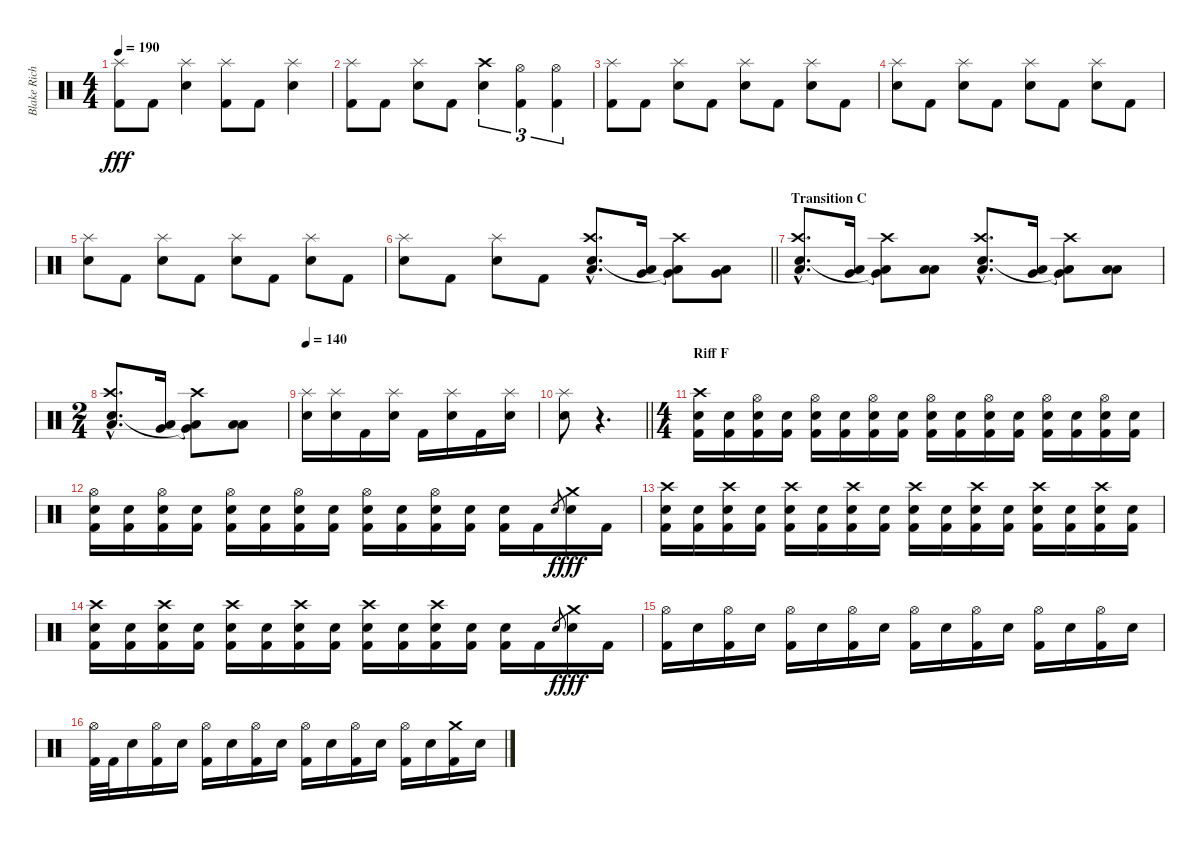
\track ("Blake Richardson" "Blake Rich") {instrument percussion}
\staff {score}
\articulation defaults
\ts (4 4)
\tempo 190
\clef neutral
\ks c
("Splash (hit)" "Kick (hit) 2").8{dy fff} "Kick (hit) 2".8 ("Splash (hit)" "Snare (hit) 2").4 ("Splash (hit)" "Kick (hit) 2").8 "Kick (hit) 2".8 ("Splash (hit)" "Snare (hit) 2").4 |
("Splash (hit)" "Kick (hit) 2").8 "Kick (hit) 2".8 ("Splash (hit)" "Snare (hit) 2").8 "Kick (hit) 2".8 ("Crash high (hit)" "Snare (hit) 2").4{tu (3 2)} ("Hi-Hat (open)" "Kick (hit) 2").4{tu (3 2)} ("Hi-Hat (open)" "Kick (hit) 2").4{tu (3 2)} |
("Splash (hit)" "Kick (hit) 2").8 "Kick (hit) 2".8 ("Splash (hit)" "Snare (hit) 2").8 "Kick (hit) 2".8 ("Splash (hit)" "Snare (hit) 2").8 "Kick (hit) 2".8 ("Splash (hit)" "Snare (hit) 2").8 "Kick (hit) 2".8 |
("Splash (hit)" "Snare (hit) 2").8 "Kick (hit) 2".8 ("Splash (hit)" "Snare (hit) 2").8 "Kick (hit) 2".8 ("Splash (hit)" "Snare (hit) 2").8 "Kick (hit) 2".8 ("Splash (hit)" "Snare (hit) 2").8 "Kick (hit) 2".8 |
("Splash (hit)" "Snare (hit) 2").8 "Kick (hit) 2".8 ("Splash (hit)" "Snare (hit) 2").8 "Kick (hit) 2".8 ("Splash (hit)" "Snare (hit) 2").8 "Kick (hit) 2".8 ("Splash (hit)" "Snare (hit) 2").8 "Kick (hit) 2".8 |
\barLineRight lightlight
("Splash (hit)" "Snare (hit) 2").8 "Kick (hit) 2".8 ("Splash (hit)" "Snare (hit) 2").8 "Kick (hit) 2".8 ("Crash high (hit)"{hac} "Low Tom (hit)"{hac} "Snare (hit) 2"{hac}).8{d} ("Low Tom (hit)" "Very Low Tom (hit)").16 ("Crash high (hit)" "Low Tom (hit)"{t} "Very Low Tom (hit)"{t}).8 ("Very Low Tom (hit)" "Low Tom (hit)").8 |
\section ("" "Transition C")
("Crash high (hit)"{hac} "Low Tom (hit)"{hac} "Snare (hit) 2"{hac}).8{d} ("Low Tom (hit)" "Very Low Tom (hit)").16 ("Crash high (hit)" "Low Tom (hit)"{t} "Very Low Tom (hit)"{t}).8 ("Low Floor Tom (hit)" "Low Tom (hit)").8 ("Crash high (hit)"{hac} "Low Tom (hit)"{hac} "Snare (hit) 2"{hac}).8{d} ("Low Tom (hit)" "Very Low Tom (hit)").16 ("Crash high (hit)" "Low Tom (hit)"{t} "Very Low Tom (hit)"{t}).8 ("Low Floor Tom (hit)" "Low Tom (hit)").8 |
\ts (2 4)
("Crash high (hit)"{hac} "Low Tom (hit)"{hac} "Snare (hit) 2"{hac}).8{d} ("Low Tom (hit)" "Very Low Tom (hit)").16 ("Crash high (hit)" "Low Tom (hit)"{t} "Very Low Tom (hit)"{t}).8 ("Low Floor Tom (hit)" "Low Tom (hit)").8 |
\tempo 140
("Splash (hit)" "Snare (hit) 2").16 ("Splash (hit)" "Snare (hit) 2").16 "Kick (hit) 2".16 ("Splash (hit)" "Snare (hit) 2").16 "Kick (hit) 2".16 ("Splash (hit)" "Snare (hit) 2").16 "Kick (hit) 2".16 ("Splash (hit)" "Snare (hit) 2").16 |
\barLineRight lightlight
("Splash (hit)" "Snare (hit) 2").8 r.4{d} |
\ts (4 4)
\section ("" "Riff F")
("Crash high (hit)" "Snare (hit) 2" "Kick (hit) 2").16 ("Snare (hit) 2" "Kick (hit) 2").16 ("Hi-Hat (open)" "Snare (hit) 2" "Kick (hit) 2").16 ("Snare (hit) 2" "Kick (hit) 2").16 ("Hi-Hat (open)" "Snare (hit) 2" "Kick (hit) 2").16 ("Snare (hit) 2" "Kick (hit) 2").16 ("Hi-Hat (open)" "Snare (hit) 2" "Kick (hit) 2").16 ("Snare (hit) 2" "Kick (hit) 2").16 ("Hi-Hat (open)" "Snare (hit) 2" "Kick (hit) 2").16 ("Snare (hit) 2" "Kick (hit) 2").16 ("Hi-Hat (open)" "Snare (hit) 2" "Kick (hit) 2").16 ("Snare (hit) 2" "Kick (hit) 2").16 ("Hi-Hat (open)" "Snare (hit) 2" "Kick (hit) 2").16 ("Snare (hit) 2" "Kick (hit) 2").16 ("Hi-Hat (open)" "Snare (hit) 2" "Kick (hit) 2").16 ("Snare (hit) 2" "Kick (hit) 2").16 |
("Hi-Hat (open)" "Snare (hit) 2" "Kick (hit) 2").16 ("Snare (hit) 2" "Kick (hit) 2").16 ("Hi-Hat (open)" "Snare (hit) 2" "Kick (hit) 2").16 ("Snare (hit) 2" "Kick (hit) 2").16 ("Hi-Hat (open)" "Snare (hit) 2" "Kick (hit) 2").16 ("Snare (hit) 2" "Kick (hit) 2").16 ("Hi-Hat (open)" "Snare (hit) 2" "Kick (hit) 2").16 ("Snare (hit) 2" "Kick (hit) 2").16 ("Hi-Hat (open)" "Snare (hit) 2" "Kick (hit) 2").16 ("Snare (hit) 2" "Kick (hit) 2").16 ("Hi-Hat (open)" "Snare (hit) 2" "Kick (hit) 2").16 ("Snare (hit) 2" "Kick (hit) 2").16 ("Snare (hit) 2" "Kick (hit) 2").16 "Kick (hit) 2".16 "Snare (hit) 2".8{gr dy f} ("Crash medium (hit)" "Snare (hit) 2").16{dy fff} "Kick (hit) 2".16 |
("Crash high (hit)" "Snare (hit) 2" "Kick (hit) 2").16 ("Snare (hit) 2" "Kick (hit) 2").16 ("Crash high (hit)" "Snare (hit) 2" "Kick (hit) 2").16 ("Snare (hit) 2" "Kick (hit) 2").16 ("Crash high (hit)" "Snare (hit) 2" "Kick (hit) 2").16 ("Snare (hit) 2" "Kick (hit) 2").16 ("Crash high (hit)" "Snare (hit) 2" "Kick (hit) 2").16 ("Snare (hit) 2" "Kick (hit) 2").16 ("Crash high (hit)" "Snare (hit) 2" "Kick (hit) 2").16 ("Snare (hit) 2" "Kick (hit) 2").16 ("Crash high (hit)" "Snare (hit) 2" "Kick (hit) 2").16 ("Snare (hit) 2" "Kick (hit) 2").16 ("Crash high (hit)" "Snare (hit) 2" "Kick (hit) 2").16 ("Snare (hit) 2" "Kick (hit) 2").16 ("Crash high (hit)" "Snare (hit) 2" "Kick (hit) 2").16 ("Snare (hit) 2" "Kick (hit) 2").16 |
("Crash high (hit)" "Snare (hit) 2" "Kick (hit) 2").16 ("Snare (hit) 2" "Kick (hit) 2").16 ("Crash high (hit)" "Snare (hit) 2" "Kick (hit) 2").16 ("Snare (hit) 2" "Kick (hit) 2").16 ("Crash high (hit)" "Snare (hit) 2" "Kick (hit) 2").16 ("Snare (hit) 2" "Kick (hit) 2").16 ("Crash high (hit)" "Snare (hit) 2" "Kick (hit) 2").16 ("Snare (hit) 2" "Kick (hit) 2").16 ("Crash high (hit)" "Snare (hit) 2" "Kick (hit) 2").16 ("Snare (hit) 2" "Kick (hit) 2").16 ("Crash high (hit)" "Snare (hit) 2" "Kick (hit) 2").16 ("Snare (hit) 2" "Kick (hit) 2").16 ("Snare (hit) 2" "Kick (hit) 2").16 "Kick (hit) 2".16 "Snare (hit) 2".8{gr dy f} ("Crash medium (hit)" "Snare (hit) 2").16{dy fff} "Kick (hit) 2".16 |
("Hi-Hat (open)" "Kick (hit) 2").16 "Snare (hit) 2".16 ("Hi-Hat (open)" "Kick (hit) 2").16 "Snare (hit) 2".16 ("Hi-Hat (open)" "Kick (hit) 2").16 "Snare (hit) 2".16 ("Hi-Hat (open)" "Kick (hit) 2").16 "Snare (hit) 2".16 ("Hi-Hat (open)" "Kick (hit) 2").16 "Snare (hit) 2".16 ("Hi-Hat (open)" "Kick (hit) 2").16 "Snare (hit) 2".16 ("Hi-Hat (open)" "Kick (hit) 2").16 "Snare (hit) 2".16 ("Hi-Hat (open)" "Kick (hit) 2").16 "Snare (hit) 2".16 |
("Hi-Hat (open)" "Kick (hit) 2").32 "Kick (hit) 2".32 "Snare (hit) 2".16 ("Hi-Hat (open)" "Kick (hit) 2").16 "Snare (hit) 2".16 ("Hi-Hat (open)" "Kick (hit) 2").16 "Snare (hit) 2".16 ("Hi-Hat (open)" "Kick (hit) 2").16 "Snare (hit) 2".16 ("Hi-Hat (open)" "Kick (hit) 2").16 "Snare (hit) 2".16 ("Hi-Hat (open)" "Kick (hit) 2").16 "Snare (hit) 2".16 ("Hi-Hat (open)" "Kick (hit) 2").16 "Snare (hit) 2".16 ("Crash medium (hit)" "Kick (hit) 2").16 "Snare (hit) 2".16
